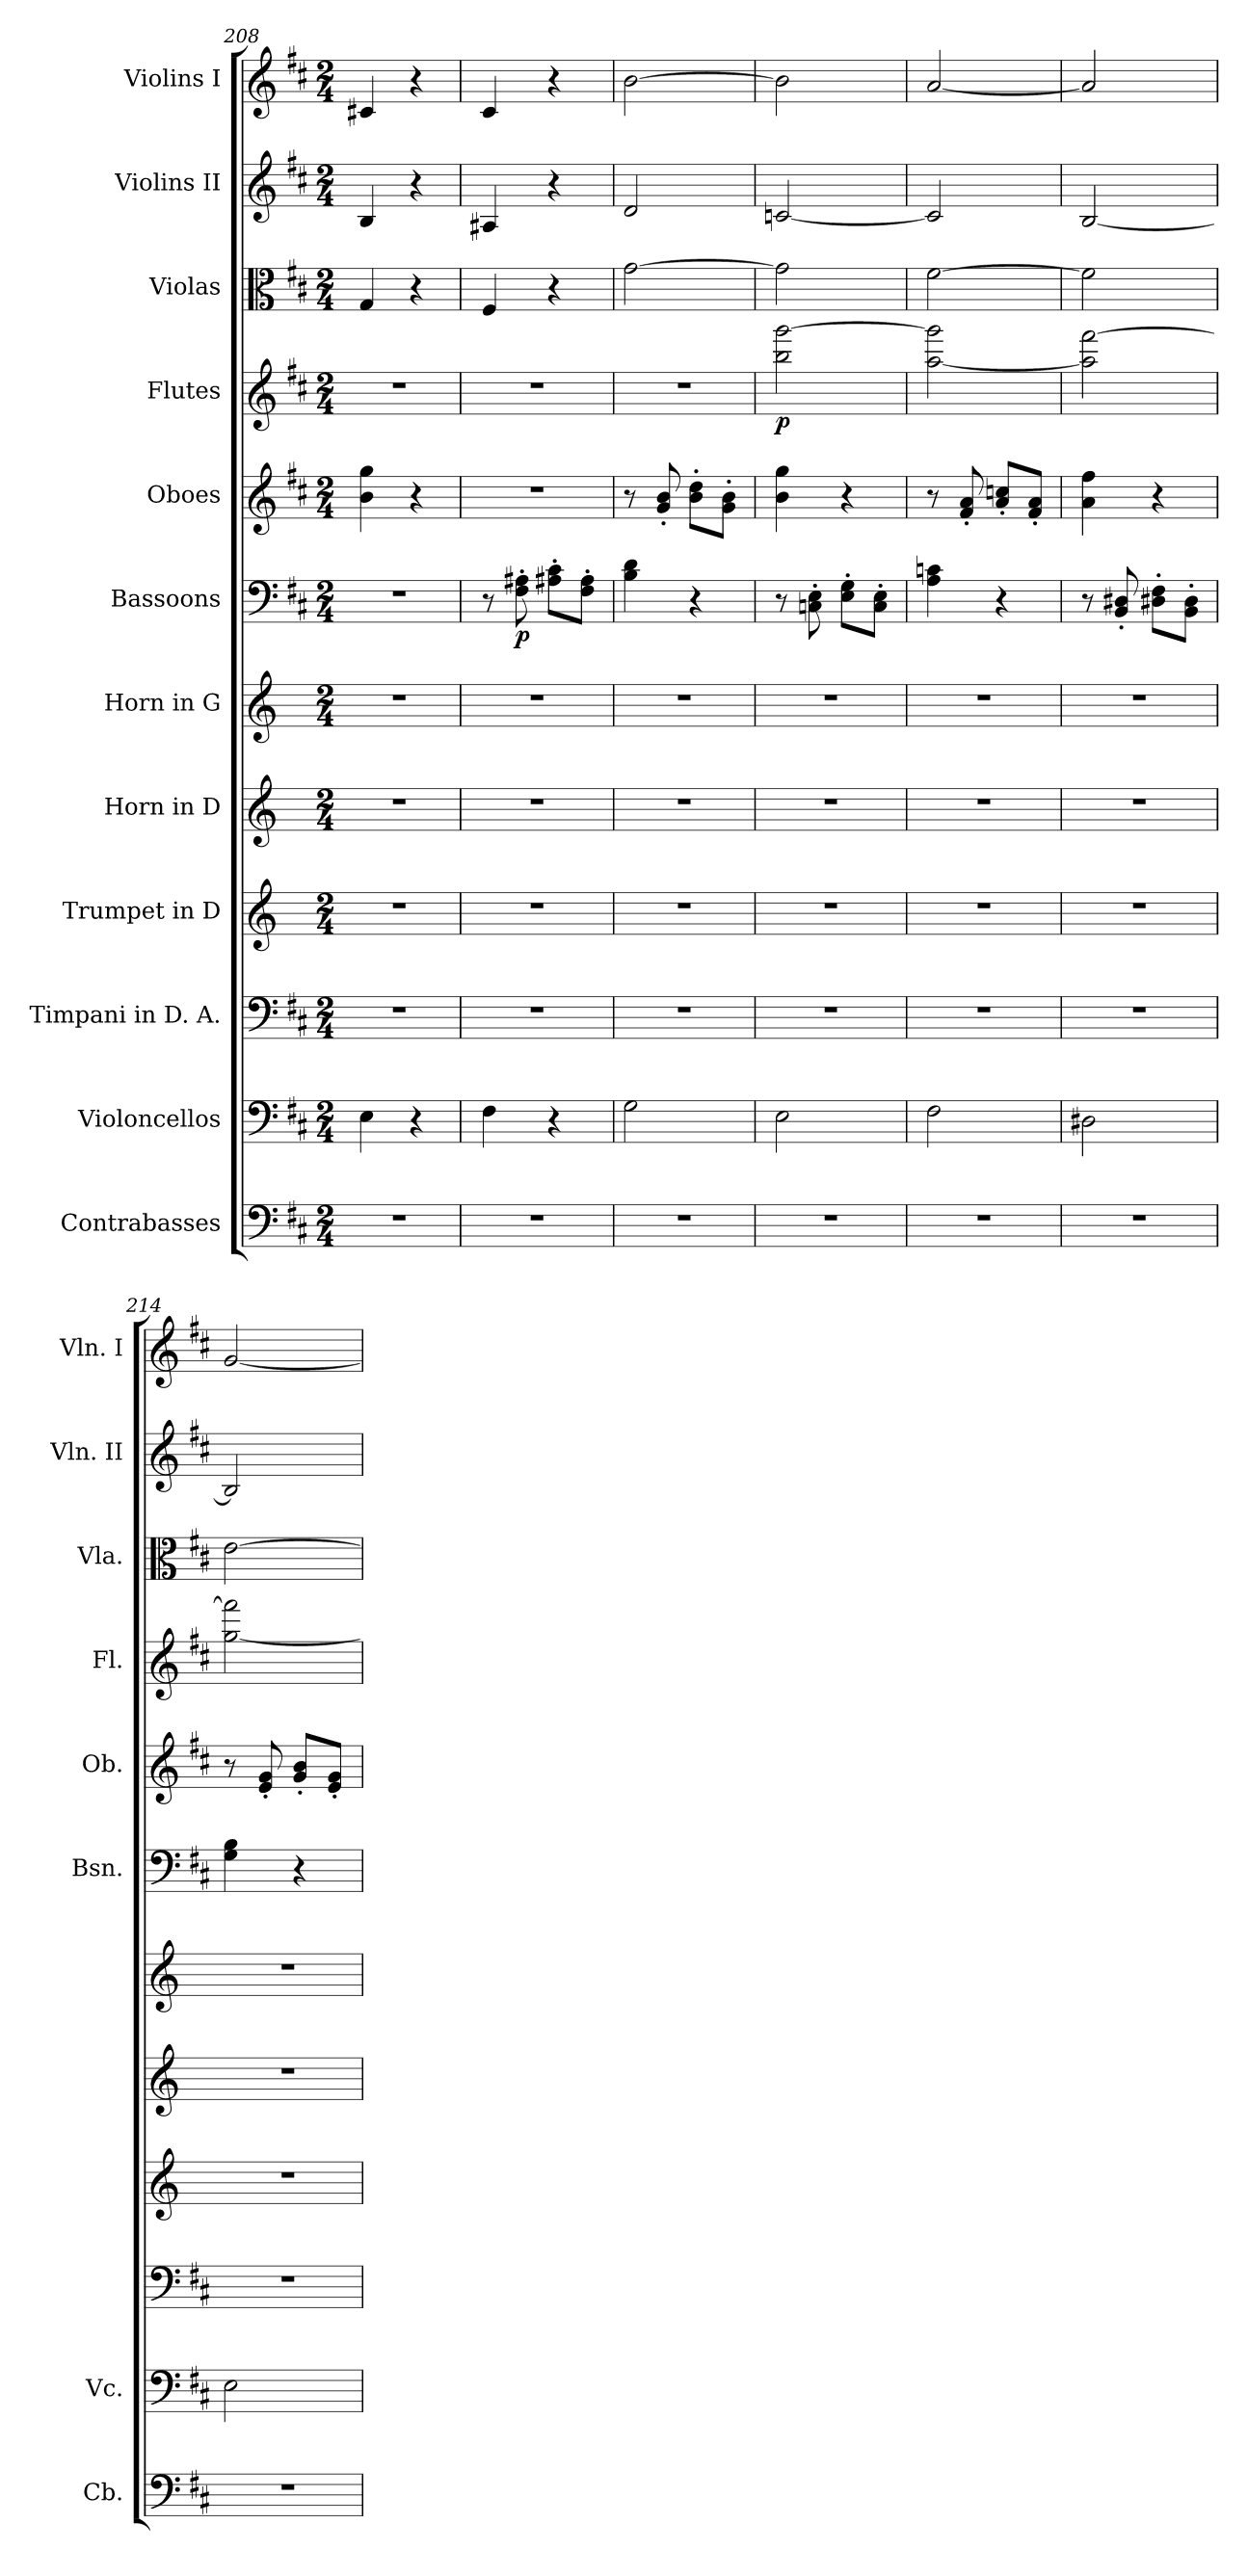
**kern	**kern	**kern	**kern	**kern	**kern	**kern	**dynam	**kern	**kern	**dynam	**kern	**kern	**kern
*part12	*part11	*part10	*part9	*part8	*part7	*part6	*part6	*part5	*part4	*part4	*part3	*part2	*part1
*staff12	*staff11	*staff10	*staff9	*staff8	*staff7	*staff6	*staff6	*staff5	*staff4	*staff4	*staff3	*staff2	*staff1
*I"Contrabasses	*I"Violoncellos	*I"Timpani in D. A.	*I"Trumpet in D	*I"Horn in D	*I"Horn in G	*I"Bassoons	*	*I"Oboes	*I"Flutes	*	*I"Violas	*I"Violins II	*I"Violins I
*I'Cb.	*I'Vc.	*	*	*	*	*I'Bsn.	*	*I'Ob.	*I'Fl.	*	*I'Vla.	*I'Vln. II	*I'Vln. I
*clefF4	*clefF4	*clefF4	*clefG2	*clefG2	*clefG2	*clefF4	*	*clefG2	*clefG2	*	*clefC3	*clefG2	*clefG2
*ITrd7c12	*	*	*ITrd-1c-2	*ITrd6c10	*ITrd3c5	*	*	*	*	*	*	*	*
*k[f#c#]	*k[f#c#]	*k[f#c#]	*k[f#c#]	*k[f#c#]	*k[f#]	*k[f#c#]	*	*k[f#c#]	*k[f#c#]	*	*k[f#c#]	*k[f#c#]	*k[f#c#]
*M2/4	*M2/4	*M2/4	*M2/4	*M2/4	*M2/4	*M2/4	*	*M2/4	*M2/4	*	*M2/4	*M2/4	*M2/4
=208	=208	=208	=208	=208	=208	=208	=208	=208	=208	=208	=208	=208	=208
2r	4E\	2r	2r	2r	2r	2r	.	4b\ 4gg\	2r	.	4G/	4B/	4c#X/
.	4r	.	.	.	.	.	.	4r	.	.	4r	4r	4r
!!LO:PB:g=z
=209	=209	=209	=209	=209	=209	=209	=209	=209	=209	=209	=209	=209	=209
2r	4F#\	2r	2r	2r	2r	8r	.	2r	2r	.	4F#/	4A#X/	4c#/
!	!	!	!	!	!	!	!LO:DY:b	!	!	!	!	!	!
.	.	.	.	.	.	8F#\' 8A#X\'	p	.	.	.	.	.	.
.	4r	.	.	.	.	8A#X\' 8c#\'L	.	.	.	.	4r	4r	4r
.	.	.	.	.	.	8F#\' 8A#\'J	.	.	.	.	.	.	.
=210	=210	=210	=210	=210	=210	=210	=210	=210	=210	=210	=210	=210	=210
2r	2G\	2r	2r	2r	2r	4B\ 4d\	.	8r	2r	.	[2g\	2d/	[2b\
.	.	.	.	.	.	.	.	8g/' 8b/'	.	.	.	.	.
.	.	.	.	.	.	4r	.	8b\' 8dd\'L	.	.	.	.	.
.	.	.	.	.	.	.	.	8g\' 8b\'J	.	.	.	.	.
=211	=211	=211	=211	=211	=211	=211	=211	=211	=211	=211	=211	=211	=211
!	!	!	!	!	!	!	!	!	!	!LO:DY:b	!	!	!
2r	2E\	2r	2r	2r	2r	8r	.	4b\ 4gg\	2bb\ [2ggg\	p	2g\]	[2cn/	2b\]
.	.	.	.	.	.	8Cn\' 8E\'	.	.	.	.	.	.	.
.	.	.	.	.	.	8E\' 8G\'L	.	4r	.	.	.	.	.
.	.	.	.	.	.	8C\' 8E\'J	.	.	.	.	.	.	.
=212	=212	=212	=212	=212	=212	=212	=212	=212	=212	=212	=212	=212	=212
2r	2F#\	2r	2r	2r	2r	4A\ 4cn\	.	8r	[2aa\ 2ggg\]	.	[2f#\	2c/]	[2a/
.	.	.	.	.	.	.	.	8f#/' 8a/'	.	.	.	.	.
.	.	.	.	.	.	4r	.	8a/' 8ccn/'L	.	.	.	.	.
.	.	.	.	.	.	.	.	8f#/' 8a/'J	.	.	.	.	.
=213	=213	=213	=213	=213	=213	=213	=213	=213	=213	=213	=213	=213	=213
2r	2D#X\	2r	2r	2r	2r	8r	.	4a\ 4ff#\	2aa\] [2fff#\	.	2f#\]	[2B/	2a/]
.	.	.	.	.	.	8BB/' 8D#X/'	.	.	.	.	.	.	.
.	.	.	.	.	.	8D#X\' 8F#\'L	.	4r	.	.	.	.	.
.	.	.	.	.	.	8BB\' 8D#\'J	.	.	.	.	.	.	.
=214	=214	=214	=214	=214	=214	=214	=214	=214	=214	=214	=214	=214	=214
2r	2E\	2r	2r	2r	2r	4G\ 4B\	.	8r	[2gg\ 2fff#\]	.	[2e\	2B/]	[2g/
.	.	.	.	.	.	.	.	8e/' 8g/'	.	.	.	.	.
.	.	.	.	.	.	4r	.	8g/' 8b/'L	.	.	.	.	.
.	.	.	.	.	.	.	.	8e/' 8g/'J	.	.	.	.	.
=	=	=	=	=	=	=	=	=	=	=	=	=	=
*-	*-	*-	*-	*-	*-	*-	*-	*-	*-	*-	*-	*-	*-
